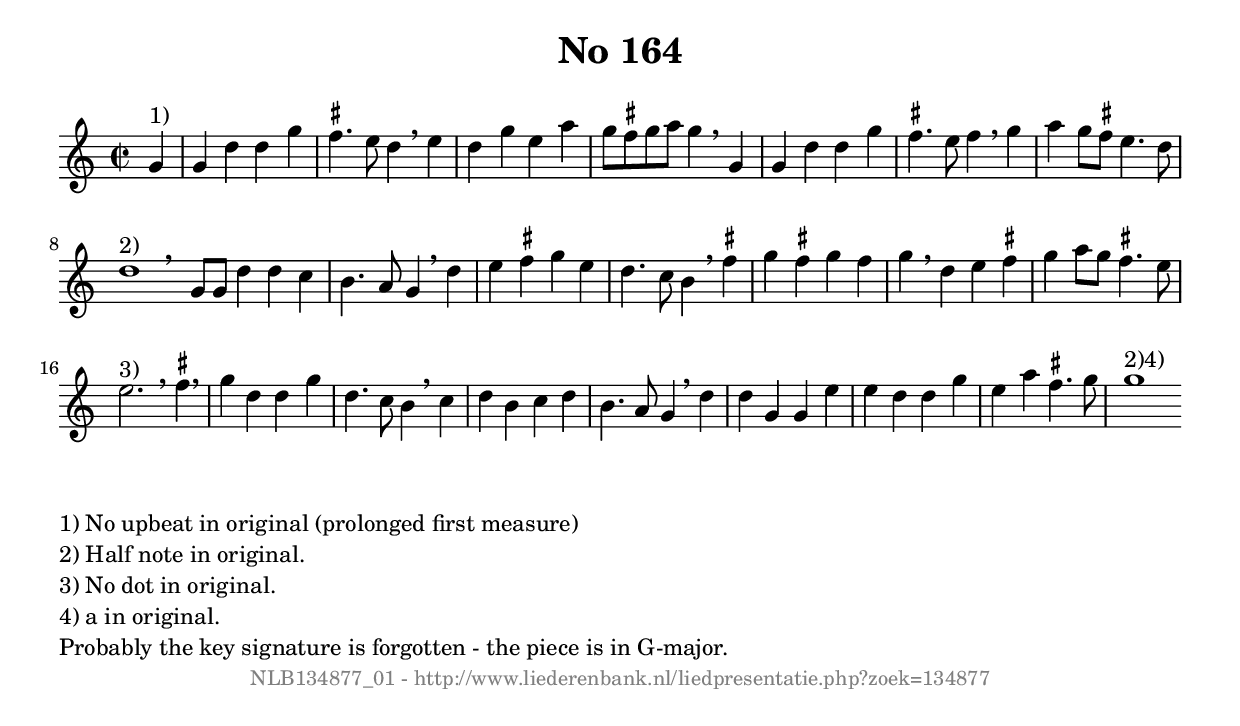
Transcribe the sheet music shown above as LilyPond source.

%
% produced by wce2krn 1.64 (7 June 2014)
%
\version"2.16"
#(append! paper-alist '(("long" . (cons (* 210 mm) (* 2000 mm)))))
#(set-default-paper-size "long")
sb = {\breathe}
mBreak = {\breathe }
bBreak = {\breathe }
x = {\once\override NoteHead #'style = #'cross }
gl=\glissando
itime={\override Staff.TimeSignature #'stencil = ##f }
ficta = {\once\set suggestAccidentals = ##t}
fine = {\once\override Score.RehearsalMark #'self-alignment-X = #1 \mark \markup {\italic{Fine}}}
dc = {\once\override Score.RehearsalMark #'self-alignment-X = #1 \mark \markup {\italic{D.C.}}}
dcf = {\once\override Score.RehearsalMark #'self-alignment-X = #1 \mark \markup {\italic{D.C. al Fine}}}
dcc = {\once\override Score.RehearsalMark #'self-alignment-X = #1 \mark \markup {\italic{D.C. al Coda}}}
ds = {\once\override Score.RehearsalMark #'self-alignment-X = #1 \mark \markup {\italic{D.S.}}}
dsf = {\once\override Score.RehearsalMark #'self-alignment-X = #1 \mark \markup {\italic{D.S. al Fine}}}
dsc = {\once\override Score.RehearsalMark #'self-alignment-X = #1 \mark \markup {\italic{D.S. al Coda}}}
pv = {\set Score.repeatCommands = #'((volta "1"))}
sv = {\set Score.repeatCommands = #'((volta "2"))}
tv = {\set Score.repeatCommands = #'((volta "3"))}
qv = {\set Score.repeatCommands = #'((volta "4"))}
xv = {\set Score.repeatCommands = #'((volta #f))}
\header{ tagline = ""
title = "No 164"
}
\score {{
\key c \major
\relative g'
{
\set melismaBusyProperties = #'()
\partial 32*8
\time 2/2
\tempo 4=120
\override Score.MetronomeMark #'transparent = ##t
\override Score.RehearsalMark #'break-visibility = #(vector #t #t #f)
g4 ^"1)" g d' d g \ficta fis4. e8 d4 \sb e d g e a g8 \ficta fis g a g4 \sb g, g d' d g \ficta fis4. e8 \ficta fis4 \sb g a g8 \ficta fis e4. d8 d1 ^"2)" \bar ":|:" \bBreak
g,8 g d'4 d c b4. a8 g4 \sb d' e \ficta fis g e d4. c8 b4 \sb \ficta fis' g \ficta fis g \ficta fis g \sb d e \ficta fis g a8 g \ficta fis4. e8 e2.^"3)" \sb \ficta fis4 \mBreak \bar "|"
g4 d d g d4. c8 b4 \sb c d b c d b4. a8 g4 \sb d' d g, g e' e d d g e a \ficta fis4. g8 g1 ^"2)4)" \bar ":|"
 }}
 \midi { }
 \layout {
            indent = 0.0\cm
}
}
\markup { \wordwrap-string #" 
1) No upbeat in original (prolonged first measure)

2) Half note in original.

3) No dot in original.

4) a in original.

Probably the key signature is forgotten - the piece is in G-major.
"}
\markup { \vspace #0 } \markup { \with-color #grey \fill-line { \center-column { \smaller "NLB134877_01 - http://www.liederenbank.nl/liedpresentatie.php?zoek=134877" } } }
